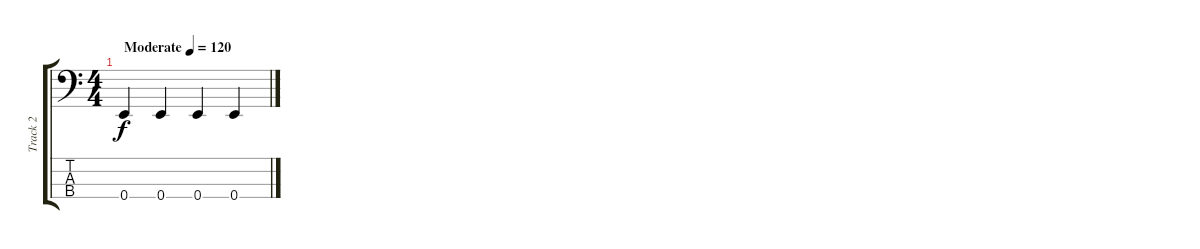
\track ("Track 2" "Track 2") {instrument electricbassfinger}
\staff {score tabs}
\tuning (G2 D2 A1 E1) {hide}
\ts (4 4)
\tempo (120 "Moderate")
\clef f4
\ks c
0.4.4{dy f instrument electricbassfinger} 0.4.4 0.4.4 0.4.4
